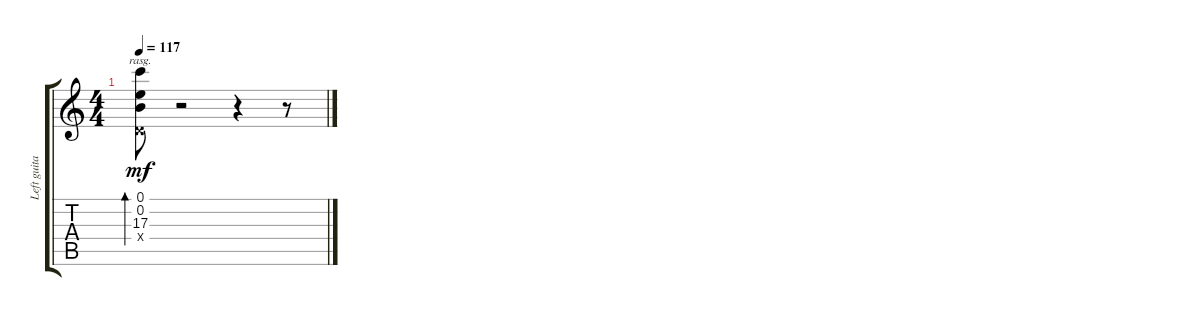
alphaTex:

\track ("Left guitar" "Left guita") {instrument overdrivenguitar}
\staff {score tabs}
\tuning (E4 B3 G3 D3 A2 E2) {hide}
\ts (4 4)
\tempo 117
\clef g2
\ks c
(0.1 0.2 17.3 0.4{x}).8{bd 30 rasg ii dy mf} r.2 r.4 r.8
